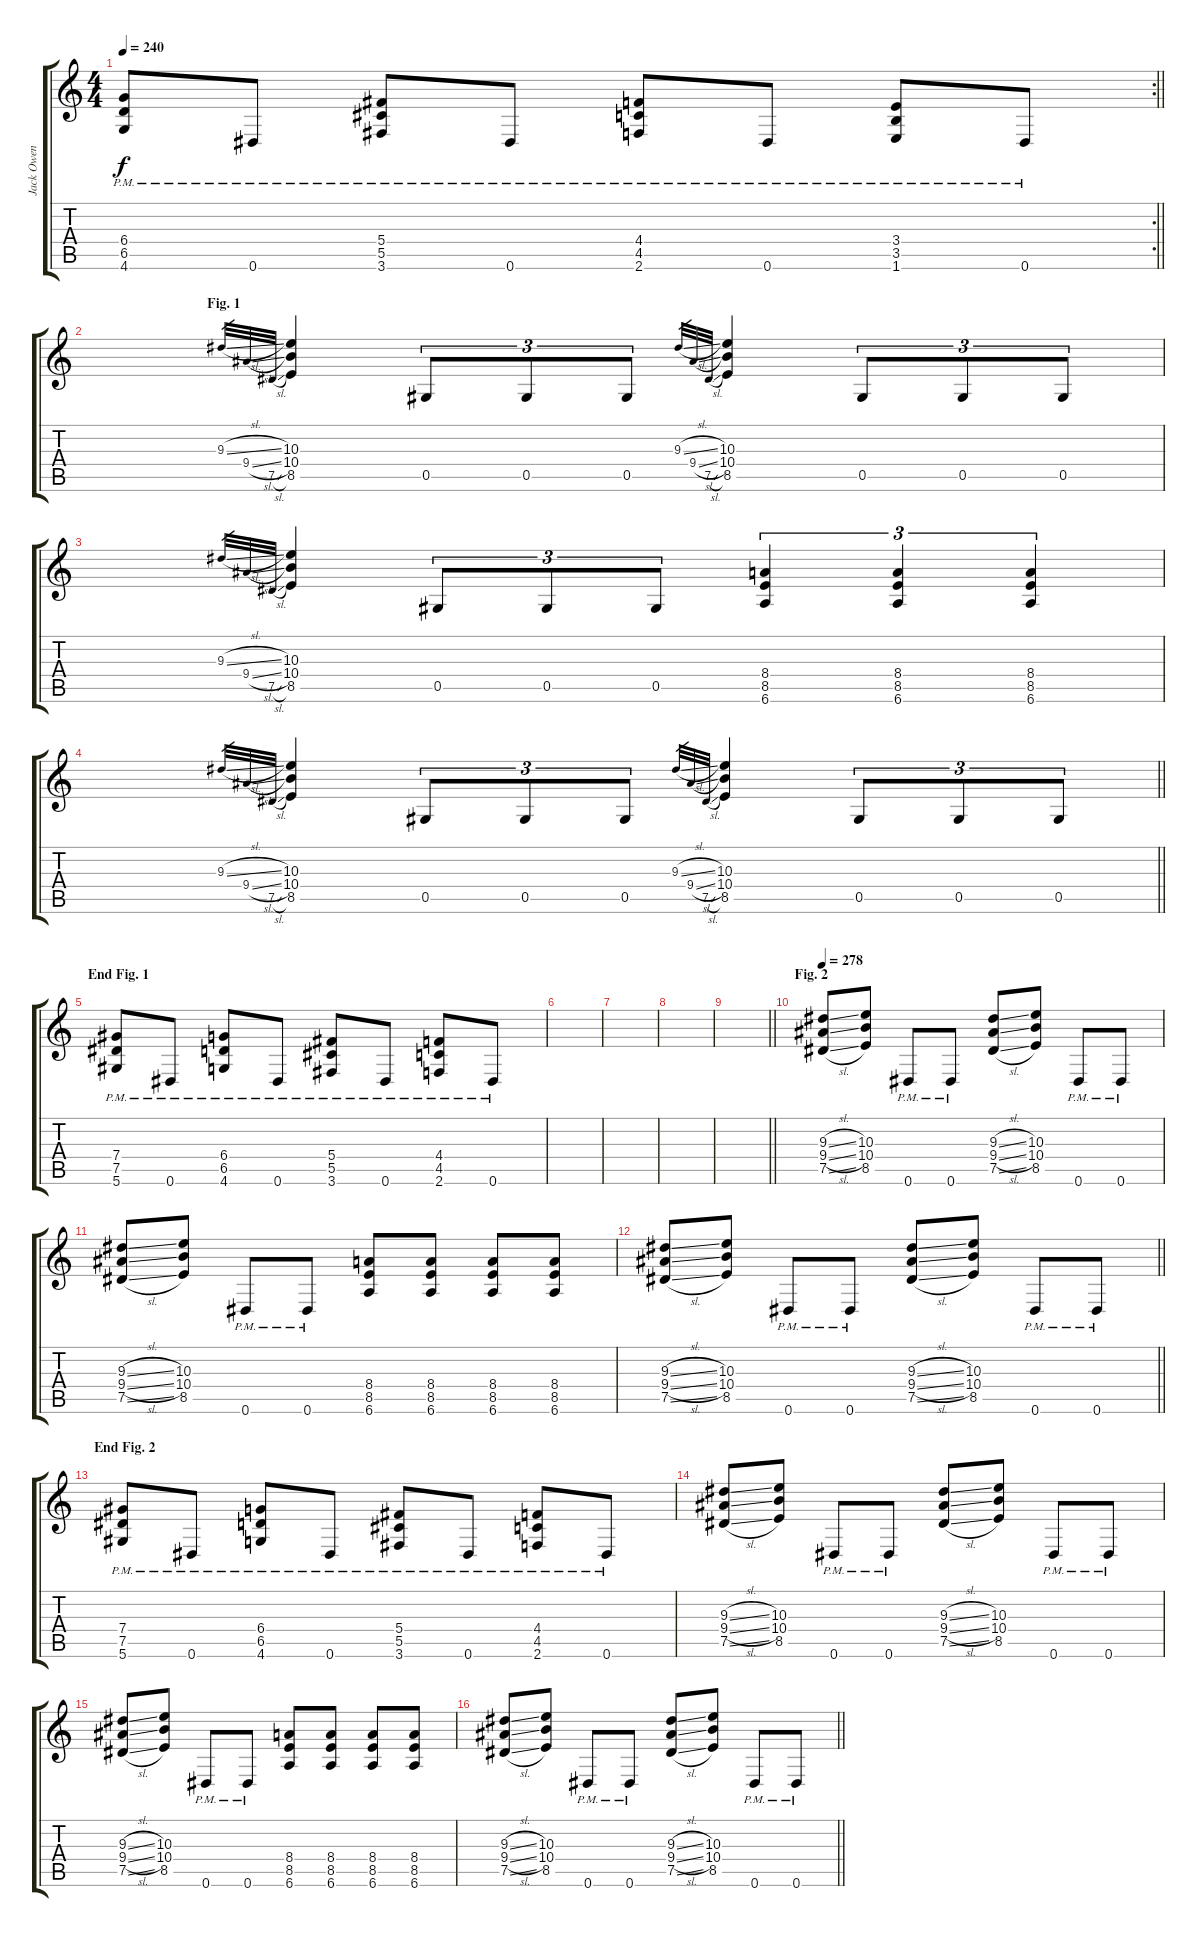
\track ("Jack Owen" "Jack Owen") {instrument distortionguitar}
\staff {score tabs}
\tuning (Eb4 Bb3 Gb3 Db3 Ab2 Eb2) {hide}
\rc 2
\ts (4 4)
\tempo 240
\clef g2
\barLineRight lightlight
\ks c
(6.4{pm} 6.5{pm} 4.6{pm}).8{dy f} 0.6{pm}.8 (5.4{pm} 5.5{pm} 3.6{pm}).8 0.6{pm}.8 (4.4{pm} 4.5{pm} 2.6{pm}).8 0.6{pm}.8 (3.4{pm} 3.5{pm} 1.6{pm}).8 0.6{pm}.8 |
\section ("" "Fig. 1")
9.3{sl}.32{gr} 9.4{sl}.32{gr} 7.5{sl}.32{gr} (10.3 10.4 8.5).4 0.5.8{tu (3 2)} 0.5.8{tu (3 2)} 0.5.8{tu (3 2)} 9.3{sl}.32{gr} 9.4{sl}.32{gr} 7.5{sl}.32{gr} (10.3 10.4 8.5).4 0.5.8{tu (3 2)} 0.5.8{tu (3 2)} 0.5.8{tu (3 2)} |
9.3{sl}.32{gr} 9.4{sl}.32{gr} 7.5{sl}.32{gr} (10.3 10.4 8.5).4 0.5.8{tu (3 2)} 0.5.8{tu (3 2)} 0.5.8{tu (3 2)} (8.4 8.5 6.6).4{tu (3 2)} (8.4 8.5 6.6).4{tu (3 2)} (8.4 8.5 6.6).4{tu (3 2)} |
\barLineRight lightlight
9.3{sl}.32{gr} 9.4{sl}.32{gr} 7.5{sl}.32{gr} (10.3 10.4 8.5).4 0.5.8{tu (3 2)} 0.5.8{tu (3 2)} 0.5.8{tu (3 2)} 9.3{sl}.32{gr} 9.4{sl}.32{gr} 7.5{sl}.32{gr} (10.3 10.4 8.5).4 0.5.8{tu (3 2)} 0.5.8{tu (3 2)} 0.5.8{tu (3 2)} |
\section ("" "End Fig. 1")
(7.4{pm} 7.5{pm} 5.6{pm}).8 0.6{pm}.8 (6.4{pm} 6.5{pm} 4.6{pm}).8 0.6{pm}.8 (5.4{pm} 5.5{pm} 3.6{pm}).8 0.6{pm}.8 (4.4{pm} 4.5{pm} 2.6{pm}).8 0.6{pm}.8 |
|
|
|
\barLineRight lightlight
|
\section ("" "Fig. 2")
\tempo 278
(9.3{sl} 9.4{sl} 7.5{sl}).8 (10.3 10.4 8.5).8 0.6{pm}.8 0.6{pm}.8 (9.3{sl} 9.4{sl} 7.5{sl}).8 (10.3 10.4 8.5).8 0.6{pm}.8 0.6{pm}.8 |
(9.3{sl} 9.4{sl} 7.5{sl}).8 (10.3 10.4 8.5).8 0.6{pm}.8 0.6{pm}.8 (8.4 8.5 6.6).8 (8.4 8.5 6.6).8 (8.4 8.5 6.6).8 (8.4 8.5 6.6).8 |
\barLineRight lightlight
(9.3{sl} 9.4{sl} 7.5{sl}).8 (10.3 10.4 8.5).8 0.6{pm}.8 0.6{pm}.8 (9.3{sl} 9.4{sl} 7.5{sl}).8 (10.3 10.4 8.5).8 0.6{pm}.8 0.6{pm}.8 |
\section ("" "End Fig. 2")
(7.4{pm} 7.5{pm} 5.6{pm}).8 0.6{pm}.8 (6.4{pm} 6.5{pm} 4.6{pm}).8 0.6{pm}.8 (5.4{pm} 5.5{pm} 3.6{pm}).8 0.6{pm}.8 (4.4{pm} 4.5{pm} 2.6{pm}).8 0.6{pm}.8 |
(9.3{sl} 9.4{sl} 7.5{sl}).8 (10.3 10.4 8.5).8 0.6{pm}.8 0.6{pm}.8 (9.3{sl} 9.4{sl} 7.5{sl}).8 (10.3 10.4 8.5).8 0.6{pm}.8 0.6{pm}.8 |
(9.3{sl} 9.4{sl} 7.5{sl}).8 (10.3 10.4 8.5).8 0.6{pm}.8 0.6{pm}.8 (8.4 8.5 6.6).8 (8.4 8.5 6.6).8 (8.4 8.5 6.6).8 (8.4 8.5 6.6).8 |
\barLineRight lightlight
(9.3{sl} 9.4{sl} 7.5{sl}).8 (10.3 10.4 8.5).8 0.6{pm}.8 0.6{pm}.8 (9.3{sl} 9.4{sl} 7.5{sl}).8 (10.3 10.4 8.5).8 0.6{pm}.8 0.6{pm}.8
